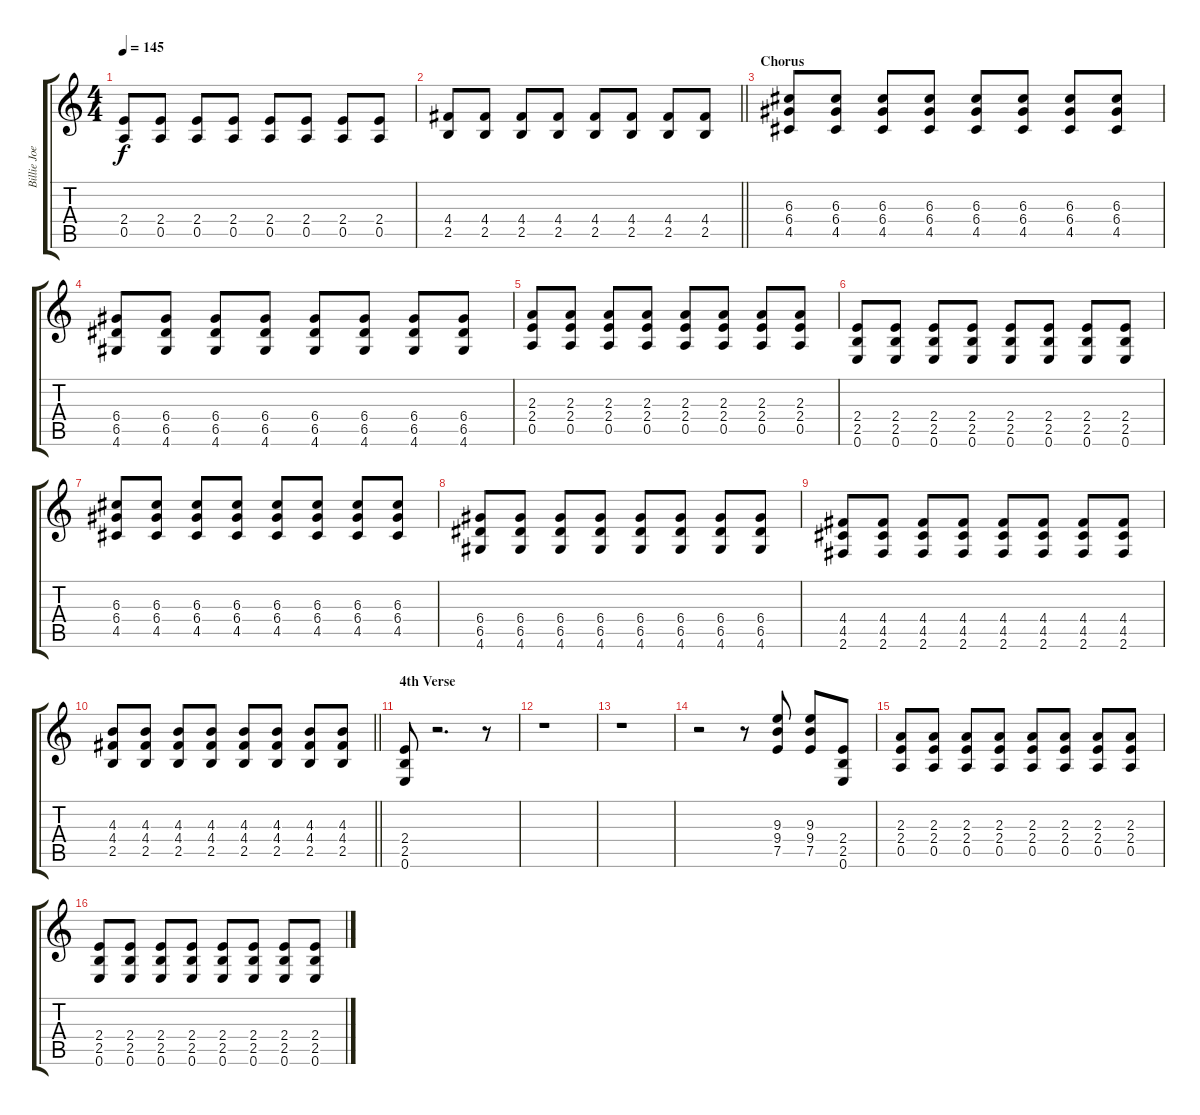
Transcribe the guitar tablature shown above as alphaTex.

\track ("Billie Joe Armstrong (Guitar)" "Billie Joe") {instrument overdrivenguitar}
\staff {score tabs}
\tuning (E4 B3 G3 D3 A2 E2) {hide}
\ts (4 4)
\tempo 145
\clef g2
\ks c
(2.4 0.5).8{dy f} (2.4 0.5).8 (2.4 0.5).8 (2.4 0.5).8 (2.4 0.5).8 (2.4 0.5).8 (2.4 0.5).8 (2.4 0.5).8 |
\barLineRight lightlight
(4.4 2.5).8 (4.4 2.5).8 (4.4 2.5).8 (4.4 2.5).8 (4.4 2.5).8 (4.4 2.5).8 (4.4 2.5).8 (4.4 2.5).8 |
\section ("" "Chorus")
(6.3 6.4 4.5).8 (6.3 6.4 4.5).8 (6.3 6.4 4.5).8 (6.3 6.4 4.5).8 (6.3 6.4 4.5).8 (6.3 6.4 4.5).8 (6.3 6.4 4.5).8 (6.3 6.4 4.5).8 |
(6.4 6.5 4.6).8 (6.4 6.5 4.6).8 (6.4 6.5 4.6).8 (6.4 6.5 4.6).8 (6.4 6.5 4.6).8 (6.4 6.5 4.6).8 (6.4 6.5 4.6).8 (6.4 6.5 4.6).8 |
(2.3 2.4 0.5).8 (2.3 2.4 0.5).8 (2.3 2.4 0.5).8 (2.3 2.4 0.5).8 (2.3 2.4 0.5).8 (2.3 2.4 0.5).8 (2.3 2.4 0.5).8 (2.3 2.4 0.5).8 |
(2.4 2.5 0.6).8 (2.4 2.5 0.6).8 (2.4 2.5 0.6).8 (2.4 2.5 0.6).8 (2.4 2.5 0.6).8 (2.4 2.5 0.6).8 (2.4 2.5 0.6).8 (2.4 2.5 0.6).8 |
(6.3 6.4 4.5).8 (6.3 6.4 4.5).8 (6.3 6.4 4.5).8 (6.3 6.4 4.5).8 (6.3 6.4 4.5).8 (6.3 6.4 4.5).8 (6.3 6.4 4.5).8 (6.3 6.4 4.5).8 |
(6.4 6.5 4.6).8 (6.4 6.5 4.6).8 (6.4 6.5 4.6).8 (6.4 6.5 4.6).8 (6.4 6.5 4.6).8 (6.4 6.5 4.6).8 (6.4 6.5 4.6).8 (6.4 6.5 4.6).8 |
(4.4 4.5 2.6).8 (4.4 4.5 2.6).8 (4.4 4.5 2.6).8 (4.4 4.5 2.6).8 (4.4 4.5 2.6).8 (4.4 4.5 2.6).8 (4.4 4.5 2.6).8 (4.4 4.5 2.6).8 |
\barLineRight lightlight
(4.3 4.4 2.5).8 (4.3 4.4 2.5).8 (4.3 4.4 2.5).8 (4.3 4.4 2.5).8 (4.3 4.4 2.5).8 (4.3 4.4 2.5).8 (4.3 4.4 2.5).8 (4.3 4.4 2.5).8 |
\section ("" "4th Verse")
(2.4 2.5 0.6).8 r.2{d} r.8 |
r.1 |
r.1 |
r.2 r.8 (9.3 9.4 7.5).8 (9.3 9.4 7.5).8 (2.4 2.5 0.6).8 |
(2.3 2.4 0.5).8 (2.3 2.4 0.5).8 (2.3 2.4 0.5).8 (2.3 2.4 0.5).8 (2.3 2.4 0.5).8 (2.3 2.4 0.5).8 (2.3 2.4 0.5).8 (2.3 2.4 0.5).8 |
(2.4 2.5 0.6).8 (2.4 2.5 0.6).8 (2.4 2.5 0.6).8 (2.4 2.5 0.6).8 (2.4 2.5 0.6).8 (2.4 2.5 0.6).8 (2.4 2.5 0.6).8 (2.4 2.5 0.6).8
